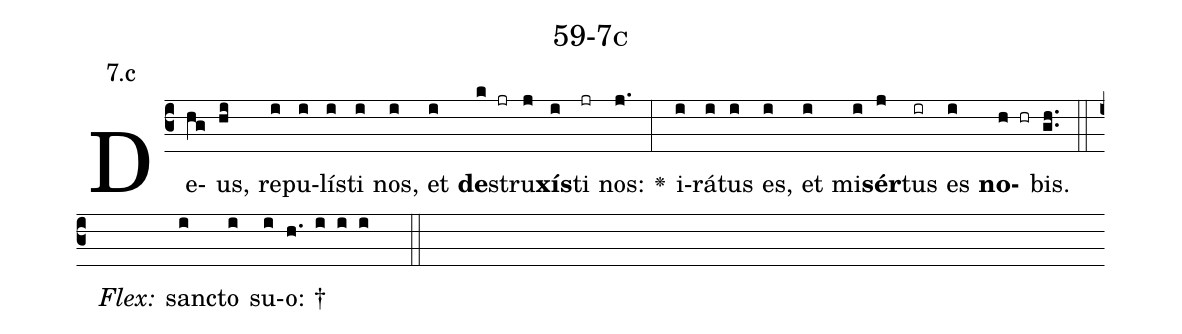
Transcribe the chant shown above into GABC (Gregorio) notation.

name: 59-7c;
annotation: 7.c;
%%
(c3)De(hg)us,(hi) re(i)pu(i)lís(i)ti(i) nos,(i) et(i) <b>de</b>(k jr)stru(j)<b>xís</b>(i)ti(jr) nos:(j.) <v>\greheightstar</v>(:) i(i)rá(i)tus(i) es,(i) et(i) mi(i)<b>sér</b>(j)tus(ir) es(i) <b>no</b>(h hr)bis.(gh..) (::)
<i>Flex:</i>()  sanc(i)to(i) su(i)o: †(h. i i i  ::)

%E(i) u(i) o(j) u(i) a(h) e.(gh..) (::)
